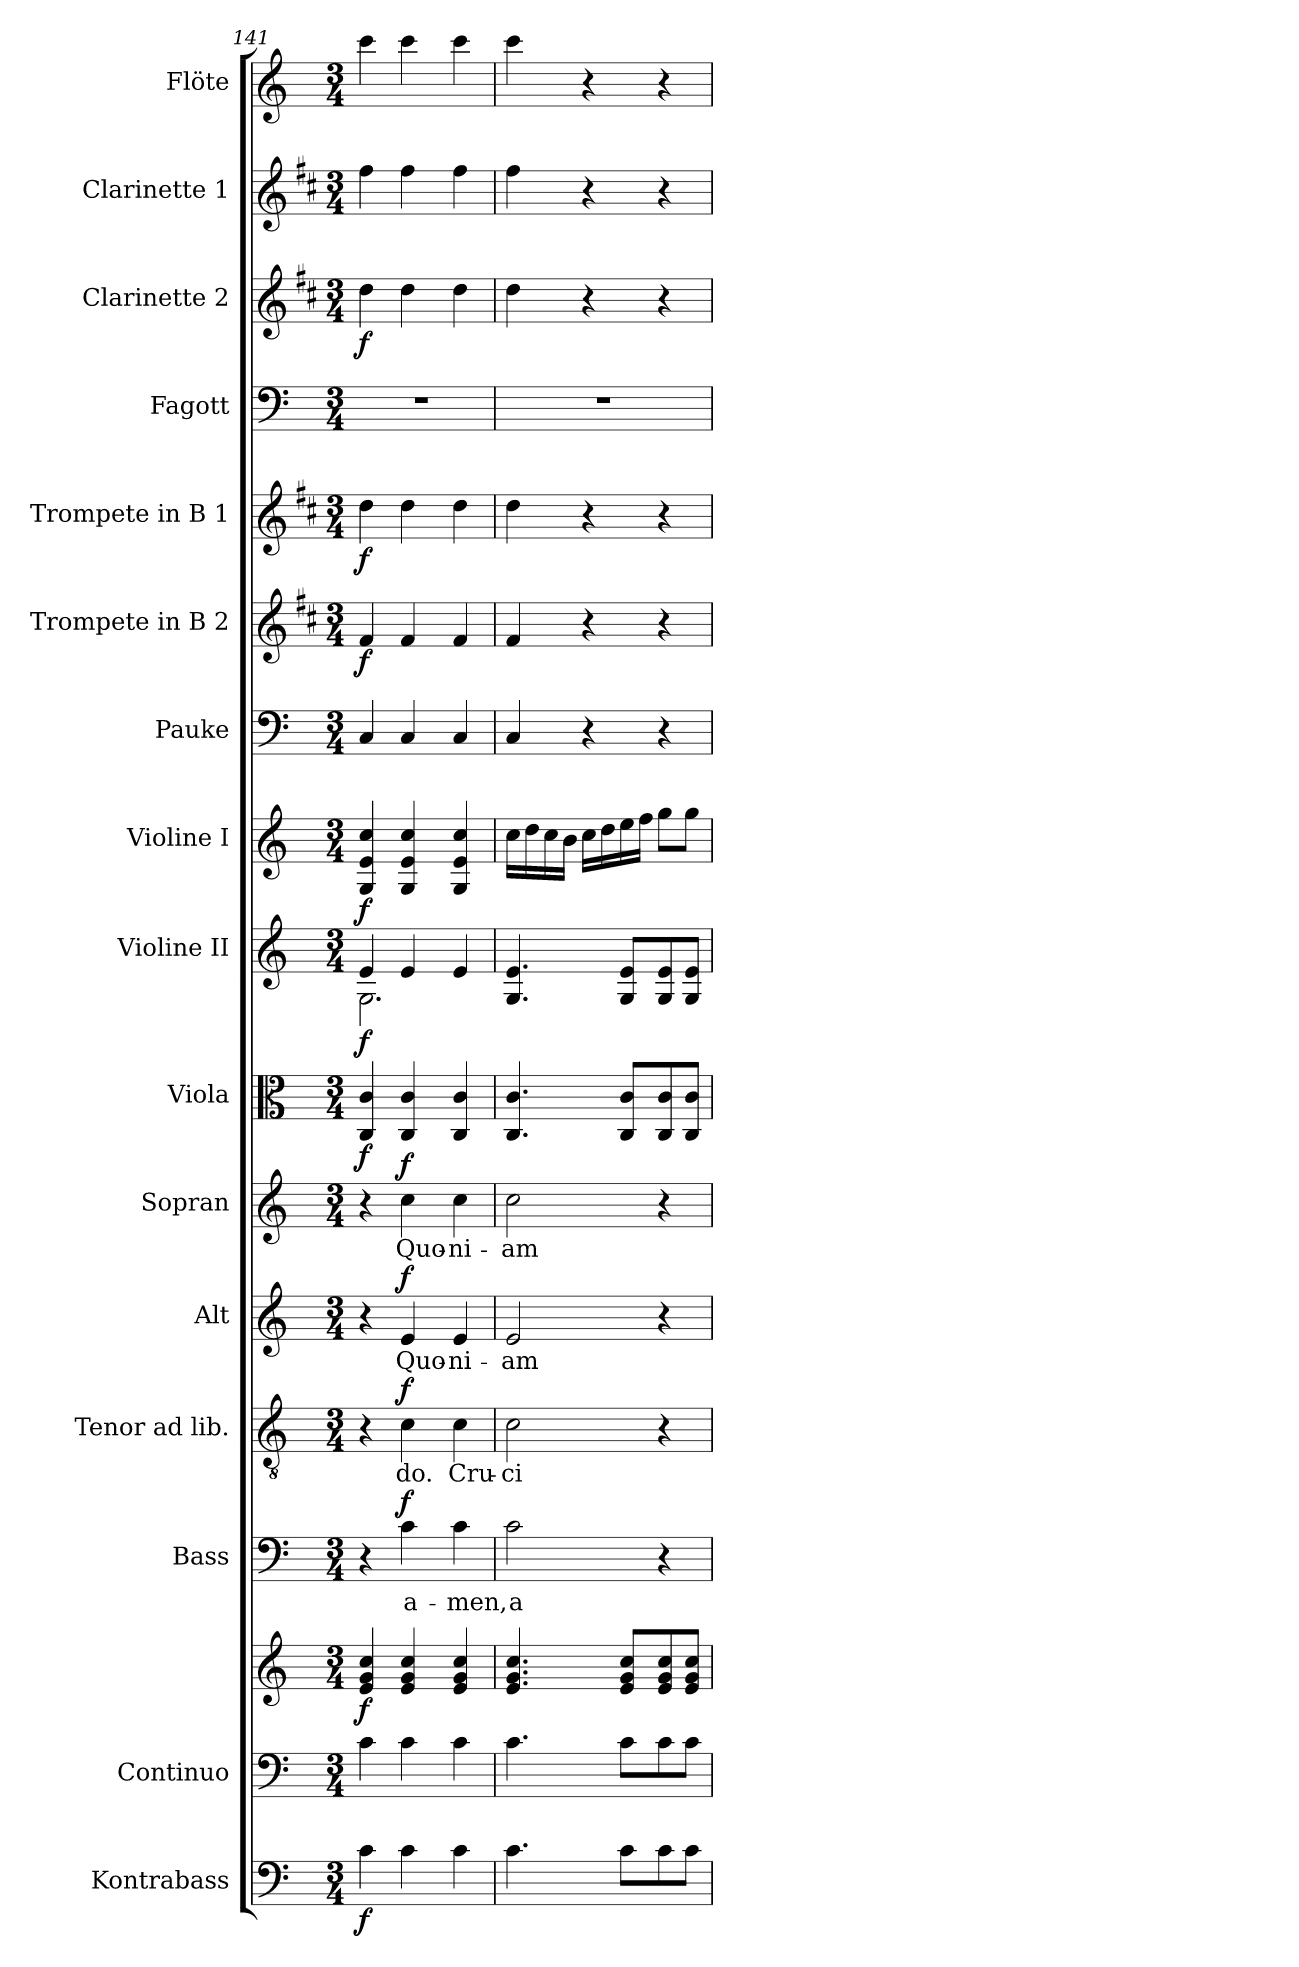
**kern	**dynam	**kern	**kern	**dynam	**kern	**text	**dynam	**kern	**text	**dynam	**kern	**text	**dynam	**kern	**text	**dynam	**kern	**dynam	**kern	**dynam	**kern	**dynam	**kern	**kern	**dynam	**kern	**dynam	**kern	**kern	**dynam	**kern	**kern
*part16	*part16	*part15	*part15	*part15	*part14	*part14	*part14	*part13	*part13	*part13	*part12	*part12	*part12	*part11	*part11	*part11	*part10	*part10	*part9	*part9	*part8	*part8	*part7	*part6	*part6	*part5	*part5	*part4	*part3	*part3	*part2	*part1
*staff17	*staff17	*staff16	*staff15	*staff15/16	*staff14	*staff14	*staff14	*staff13	*staff13	*staff13	*staff12	*staff12	*staff12	*staff11	*staff11	*staff11	*staff10	*staff10	*staff9	*staff9	*staff8	*staff8	*staff7	*staff6	*staff6	*staff5	*staff5	*staff4	*staff3	*staff3	*staff2	*staff1
*I"Kontrabass	*	*I"Continuo	*	*	*I"Bass	*	*	*I"Tenor ad lib.	*	*	*I"Alt	*	*	*I"Sopran	*	*	*I"Viola	*	*I"Violine II	*	*I"Violine I	*	*I"Pauke	*I"Trompete in B 2	*	*I"Trompete in B 1	*	*I"Fagott	*I"Clarinette 2	*	*I"Clarinette 1	*I"Flöte
*I'Kb.	*	*I'cont.	*	*	*I'B	*	*	*I'T	*	*	*I'A	*	*	*I'S	*	*	*I'Vla.	*	*I'Vl. II	*	*I'Vl. I	*	*I'Pk.	*	*	*	*	*I'Fg.	*I'Cl. 2	*	*I'Cl. 1	*I'Fl.
*clefF4	*	*clefF4	*clefG2	*	*clefF4	*	*	*clefGv2	*	*	*clefG2	*	*	*clefG2	*	*	*clefC3	*	*clefG2	*	*clefG2	*	*clefF4	*clefG2	*	*clefG2	*	*clefF4	*clefG2	*	*clefG2	*clefG2
*ITrd7c12	*	*	*	*	*	*	*	*	*	*	*	*	*	*	*	*	*	*	*	*	*	*	*	*ITrd1c2	*	*ITrd1c2	*	*	*ITrd1c2	*	*ITrd1c2	*
*k[]	*	*k[]	*k[]	*	*k[]	*	*	*k[]	*	*	*k[]	*	*	*k[]	*	*	*k[]	*	*k[]	*	*k[]	*	*k[]	*k[]	*	*k[]	*	*k[]	*k[]	*	*k[]	*k[]
*C:	*	*C:	*C:	*	*C:	*	*	*C:	*	*	*C:	*	*	*C:	*	*	*C:	*	*C:	*	*C:	*	*C:	*C:	*	*C:	*	*C:	*C:	*	*C:	*C:
*M3/4	*	*M3/4	*M3/4	*	*M3/4	*	*	*M3/4	*	*	*M3/4	*	*	*M3/4	*	*	*M3/4	*	*M3/4	*	*M3/4	*	*M3/4	*M3/4	*	*M3/4	*	*M3/4	*M3/4	*	*M3/4	*M3/4
=141	=141	=141	=141	=141	=141	=141	=141	=141	=141	=141	=141	=141	=141	=141	=141	=141	=141	=141	=141	=141	=141	=141	=141	=141	=141	=141	=141	=141	=141	=141	=141	=141
*	*	*	*	*	*	*	*	*	*	*	*	*	*	*	*	*	*	*	*^	*	*	*	*	*	*	*	*	*	*	*	*	*
!	!LO:DY:b	!	!	!LO:DY:b	!	!	!	!	!	!	!	!	!	!	!	!	!	!LO:DY:b	!	!	!LO:DY:b	!	!LO:DY:b	!	!	!LO:DY:b	!	!LO:DY:b	!	!	!LO:DY:b	!	!
4C\	f	4c\	4e/ 4g/ 4cc/	f	4r	.	.	4r	.	.	4r	.	.	4r	.	.	4C/ 4c/	f	4e/	2.G\	f	4G/ 4e/ 4cc/	f	4C/	4e/	f	4cc\	f	2.r	4cc\	f	4ee\	4ccc\
!	!	!	!	!	!	!LO:LY:b	!LO:DY:a	!	!LO:LY:b	!LO:DY:a	!	!LO:LY:b	!LO:DY:a	!	!LO:LY:b	!LO:DY:a	!	!	!	!	!	!	!	!	!	!	!	!	!	!	!	!	!
4C\	.	4c\	4e/ 4g/ 4cc/	.	4c\	a-	f	4c\	-do.	f	4e/	Quo-	f	4cc\	Quo-	f	4C/ 4c/	.	4e/	.	.	4G/ 4e/ 4cc/	.	4C/	4e/	.	4cc\	.	.	4cc\	.	4ee\	4ccc\
!	!	!	!	!	!	!LO:LY:b	!	!	!LO:LY:b	!	!	!LO:LY:b	!	!	!LO:LY:b	!	!	!	!	!	!	!	!	!	!	!	!	!	!	!	!	!	!
4C\	.	4c\	4e/ 4g/ 4cc/	.	4c\	-men,	.	4c\	Cru-	.	4e/	-ni-	.	4cc\	-ni-	.	4C/ 4c/	.	4e/	.	.	4G/ 4e/ 4cc/	.	4C/	4e/	.	4cc\	.	.	4cc\	.	4ee\	4ccc\
*	*	*	*	*	*	*	*	*	*	*	*	*	*	*	*	*	*	*	*v	*v	*	*	*	*	*	*	*	*	*	*	*	*	*
=142	=142	=142	=142	=142	=142	=142	=142	=142	=142	=142	=142	=142	=142	=142	=142	=142	=142	=142	=142	=142	=142	=142	=142	=142	=142	=142	=142	=142	=142	=142	=142	=142
!	!	!	!	!	!	!LO:LY:b	!	!	!LO:LY:b	!	!	!LO:LY:b	!	!	!LO:LY:b	!	!	!	!	!	!	!	!	!	!	!	!	!	!	!	!	!
4.C\	.	4.c\	4.e/ 4.g/ 4.cc/	.	2c\	a-	.	2c\	-ci-	.	2e/	-am	.	2cc\	-am	.	4.C/ 4.c/	.	4.G/ 4.e/	.	16cc\LL	.	4C/	4e/	.	4cc\	.	2.r	4cc\	.	4ee\	4ccc\
.	.	.	.	.	.	.	.	.	.	.	.	.	.	.	.	.	.	.	.	.	16dd\	.	.	.	.	.	.	.	.	.	.	.
.	.	.	.	.	.	.	.	.	.	.	.	.	.	.	.	.	.	.	.	.	16cc\	.	.	.	.	.	.	.	.	.	.	.
.	.	.	.	.	.	.	.	.	.	.	.	.	.	.	.	.	.	.	.	.	16b\JJ	.	.	.	.	.	.	.	.	.	.	.
.	.	.	.	.	.	.	.	.	.	.	.	.	.	.	.	.	.	.	.	.	16cc\LL	.	4r	4r	.	4r	.	.	4r	.	4r	4r
.	.	.	.	.	.	.	.	.	.	.	.	.	.	.	.	.	.	.	.	.	16dd\	.	.	.	.	.	.	.	.	.	.	.
8C\L	.	8c\L	8e/ 8g/ 8cc/L	.	.	.	.	.	.	.	.	.	.	.	.	.	8C/ 8c/L	.	8G/ 8e/L	.	16ee\	.	.	.	.	.	.	.	.	.	.	.
.	.	.	.	.	.	.	.	.	.	.	.	.	.	.	.	.	.	.	.	.	16ff\JJ	.	.	.	.	.	.	.	.	.	.	.
8C\	.	8c\	8e/ 8g/ 8cc/	.	4r	.	.	4r	.	.	4r	.	.	4r	.	.	8C/ 8c/	.	8G/ 8e/	.	8gg\L	.	4r	4r	.	4r	.	.	4r	.	4r	4r
8C\J	.	8c\J	8e/ 8g/ 8cc/J	.	.	.	.	.	.	.	.	.	.	.	.	.	8C/ 8c/J	.	8G/ 8e/J	.	8gg\J	.	.	.	.	.	.	.	.	.	.	.
=	=	=	=	=	=	=	=	=	=	=	=	=	=	=	=	=	=	=	=	=	=	=	=	=	=	=	=	=	=	=	=	=
*-	*-	*-	*-	*-	*-	*-	*-	*-	*-	*-	*-	*-	*-	*-	*-	*-	*-	*-	*-	*-	*-	*-	*-	*-	*-	*-	*-	*-	*-	*-	*-	*-
